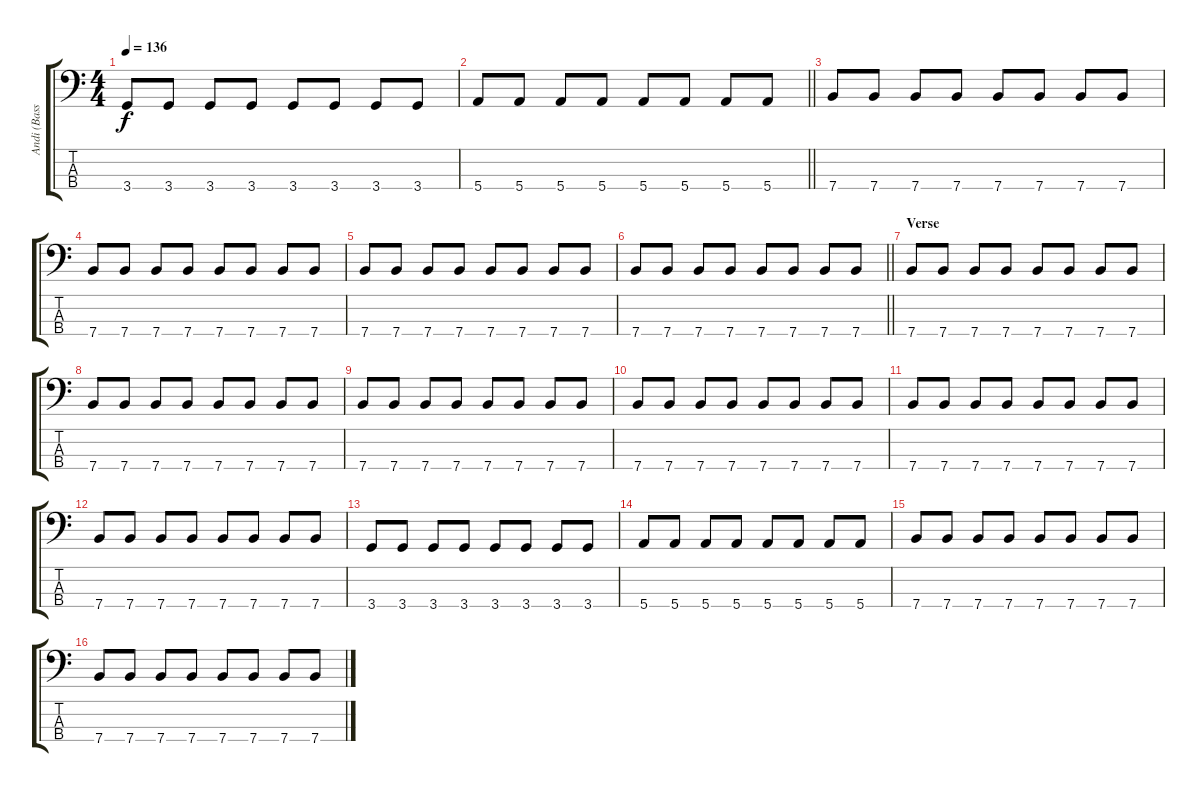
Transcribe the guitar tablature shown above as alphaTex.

\track ("Andi (Bass)" "Andi (Bass") {instrument electricbasspick}
\staff {score tabs}
\tuning (G2 D2 A1 E1) {hide}
\ts (4 4)
\tempo 136
\clef f4
\ks c
3.4.8{dy f} 3.4.8 3.4.8 3.4.8 3.4.8 3.4.8 3.4.8 3.4.8 |
\barLineRight lightlight
5.4.8 5.4.8 5.4.8 5.4.8 5.4.8 5.4.8 5.4.8 5.4.8 |
7.4.8 7.4.8 7.4.8 7.4.8 7.4.8 7.4.8 7.4.8 7.4.8 |
7.4.8 7.4.8 7.4.8 7.4.8 7.4.8 7.4.8 7.4.8 7.4.8 |
7.4.8 7.4.8 7.4.8 7.4.8 7.4.8 7.4.8 7.4.8 7.4.8 |
\barLineRight lightlight
7.4.8 7.4.8 7.4.8 7.4.8 7.4.8 7.4.8 7.4.8 7.4.8 |
\section ("" "Verse")
7.4.8 7.4.8 7.4.8 7.4.8 7.4.8 7.4.8 7.4.8 7.4.8 |
7.4.8 7.4.8 7.4.8 7.4.8 7.4.8 7.4.8 7.4.8 7.4.8 |
7.4.8 7.4.8 7.4.8 7.4.8 7.4.8 7.4.8 7.4.8 7.4.8 |
7.4.8 7.4.8 7.4.8 7.4.8 7.4.8 7.4.8 7.4.8 7.4.8 |
7.4.8 7.4.8 7.4.8 7.4.8 7.4.8 7.4.8 7.4.8 7.4.8 |
7.4.8 7.4.8 7.4.8 7.4.8 7.4.8 7.4.8 7.4.8 7.4.8 |
3.4.8 3.4.8 3.4.8 3.4.8 3.4.8 3.4.8 3.4.8 3.4.8 |
5.4.8 5.4.8 5.4.8 5.4.8 5.4.8 5.4.8 5.4.8 5.4.8 |
7.4.8 7.4.8 7.4.8 7.4.8 7.4.8 7.4.8 7.4.8 7.4.8 |
7.4.8 7.4.8 7.4.8 7.4.8 7.4.8 7.4.8 7.4.8 7.4.8
